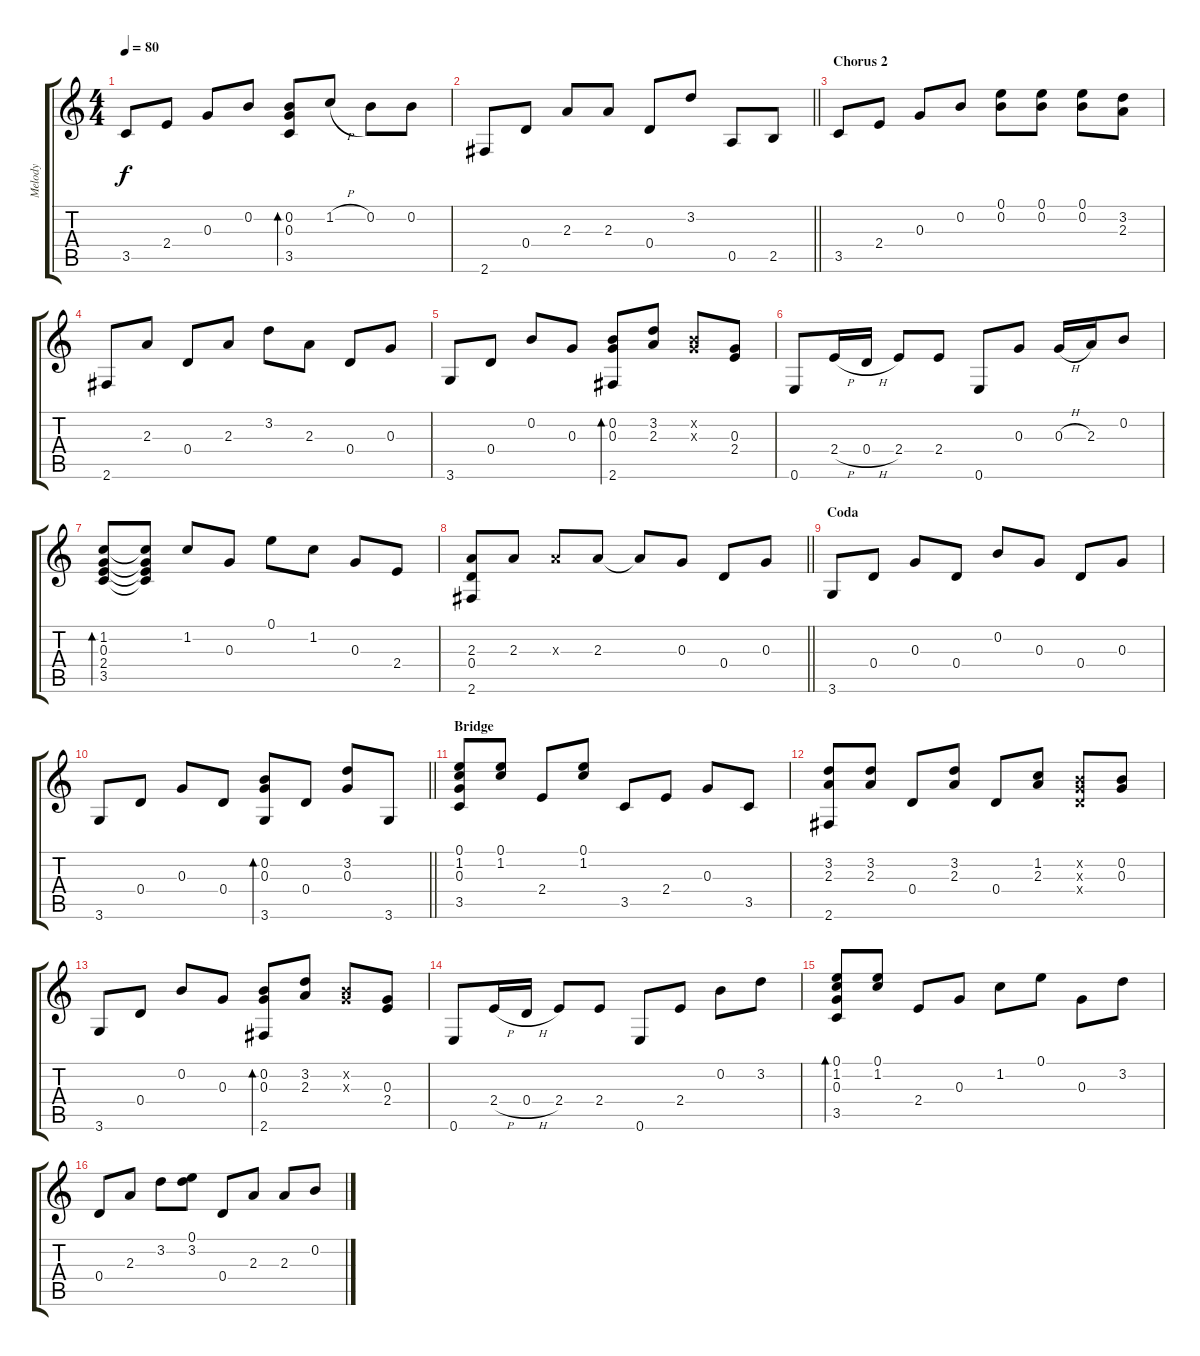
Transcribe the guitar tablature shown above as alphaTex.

\track ("Melody" "Melody") {instrument acousticguitarnylon}
\staff {score tabs}
\tuning (E4 B3 G3 D3 A2 E2) {hide}
\ts (4 4)
\tempo 80
\clef g2
\ks c
3.5.8{dy f} 2.4.8 0.3.8 0.2.8 (0.2 0.3 3.5).8{bd 240} 1.2{h}.8 0.2.8 0.2.8 |
\barLineRight lightlight
2.6.8 0.4.8 2.3.8 2.3.8 0.4.8 3.2.8 0.5.8 2.5.8 |
\section ("" "Chorus 2")
3.5.8 2.4.8 0.3.8 0.2.8 (0.1 0.2).8 (0.1 0.2).8 (0.1 0.2).8 (3.2 2.3).8 |
2.6.8 2.3.8 0.4.8 2.3.8 3.2.8 2.3.8 0.4.8 0.3.8 |
3.6.8 0.4.8 0.2.8 0.3.8 (0.2 0.3 2.6).8{bd 240} (3.2 2.3).8 (0.2{x} 0.3{x}).8 (0.3 2.4).8 |
0.6.8 2.4{h}.16 0.4{h}.16 2.4.8 2.4.8 0.6.8 0.3.8 0.3{h}.16 2.3.16 0.2.8 |
(1.2 0.3 2.4 3.5).8{bd 60} (1.2{t} 0.3{t} 2.4{t} 3.5{t}).8 1.2.8 0.3.8 0.1.8 1.2.8 0.3.8 2.4.8 |
\barLineRight lightlight
(2.3 0.4 2.6).8 2.3.8 2.3{x}.8 2.3.8 2.3{t}.8 0.3.8 0.4.8 0.3.8 |
\section ("" "Coda")
3.6.8 0.4.8 0.3.8 0.4.8 0.2.8 0.3.8 0.4.8 0.3.8 |
\barLineRight lightlight
3.6.8 0.4.8 0.3.8 0.4.8 (0.2 0.3 3.6).8{bd 240} 0.4.8 (3.2 0.3).8 3.6.8 |
\section ("" "Bridge")
(0.1 1.2 0.3 3.5).8 (0.1 1.2).8 2.4.8 (0.1 1.2).8 3.5.8 2.4.8 0.3.8 3.5.8 |
(3.2 2.3 2.6).8 (3.2 2.3).8 0.4.8 (3.2 2.3).8 0.4.8 (1.2 2.3).8 (0.2{x} 0.3{x} 0.4{x}).8 (0.2 0.3).8 |
3.6.8 0.4.8 0.2.8 0.3.8 (0.2 0.3 2.6).8{bd 240} (3.2 2.3).8 (0.2{x} 0.3{x}).8 (0.3 2.4).8 |
0.6.8 2.4{h}.16 0.4{h}.16 2.4.8 2.4.8 0.6.8 2.4.8 0.2.8 3.2.8 |
(0.1 1.2 0.3 3.5).8{bd 240} (0.1 1.2).8 2.4.8 0.3.8 1.2.8 0.1.8 0.3.8 3.2.8 |
0.4.8 2.3.8 3.2.8 (0.1 3.2).8 0.4.8 2.3.8 2.3.8 0.2.8
